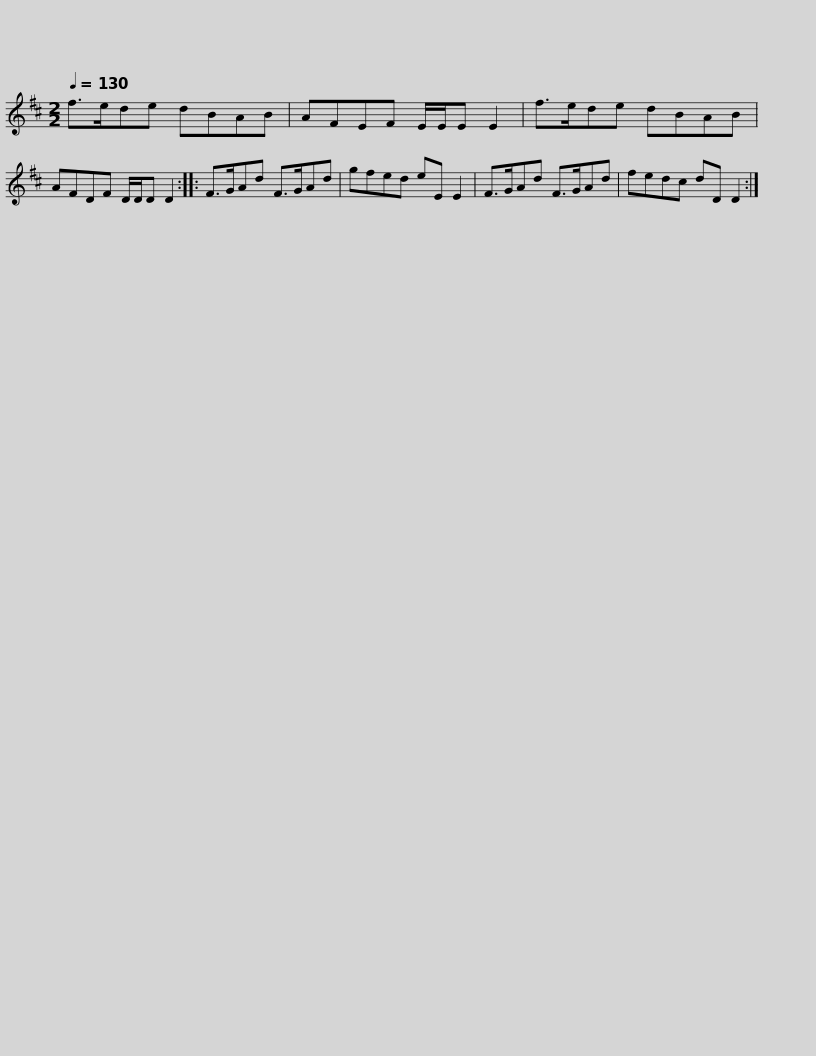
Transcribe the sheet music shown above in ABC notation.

X:1
L:1/8
Q:1/4=130
M:2/2
I:linebreak $
K:D
V:1 treble
V:1
 f>ede dBAB | AFEF E/E/E E2 | f>ede dBAB | AFDF D/D/D D2 :: F>GAd F>GAd |$ %5
 gfed eE E2 | F>GAd F>GAd | fedc dD D2 :| %8
